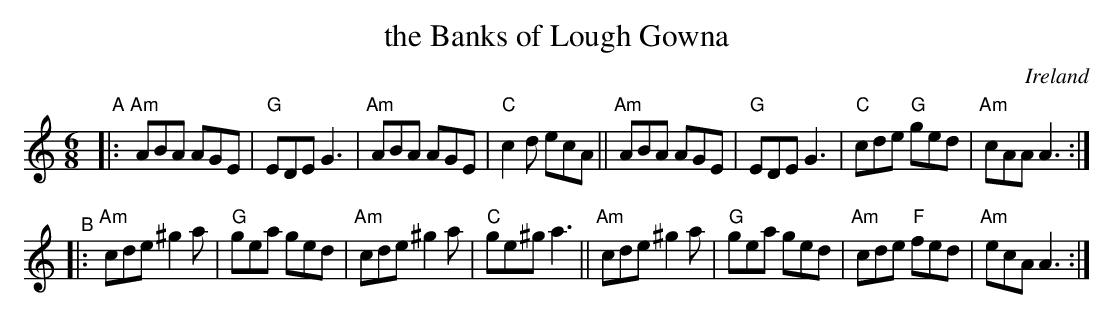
X:1
T: the Banks of Lough Gowna
O: Ireland
M: 6/8
L: 1/8
K: C
"^A"|:\
"Am"ABA AGE | "G"EDE G3 | "Am"ABA AGE | "C"c2d ecA ||\
"Am"ABA AGE | "G"EDE G3 | "C"cde "G"ged | "Am"cAA A3 :|
"^B"|:\
"Am"cde ^g2a | "G"gea ged | "Am"cde ^g2a | "C"ge^g a3 ||\
"Am"cde ^g2a | "G"gea ged | "Am"cde "F"fed | "Am"ecA A3 :|
